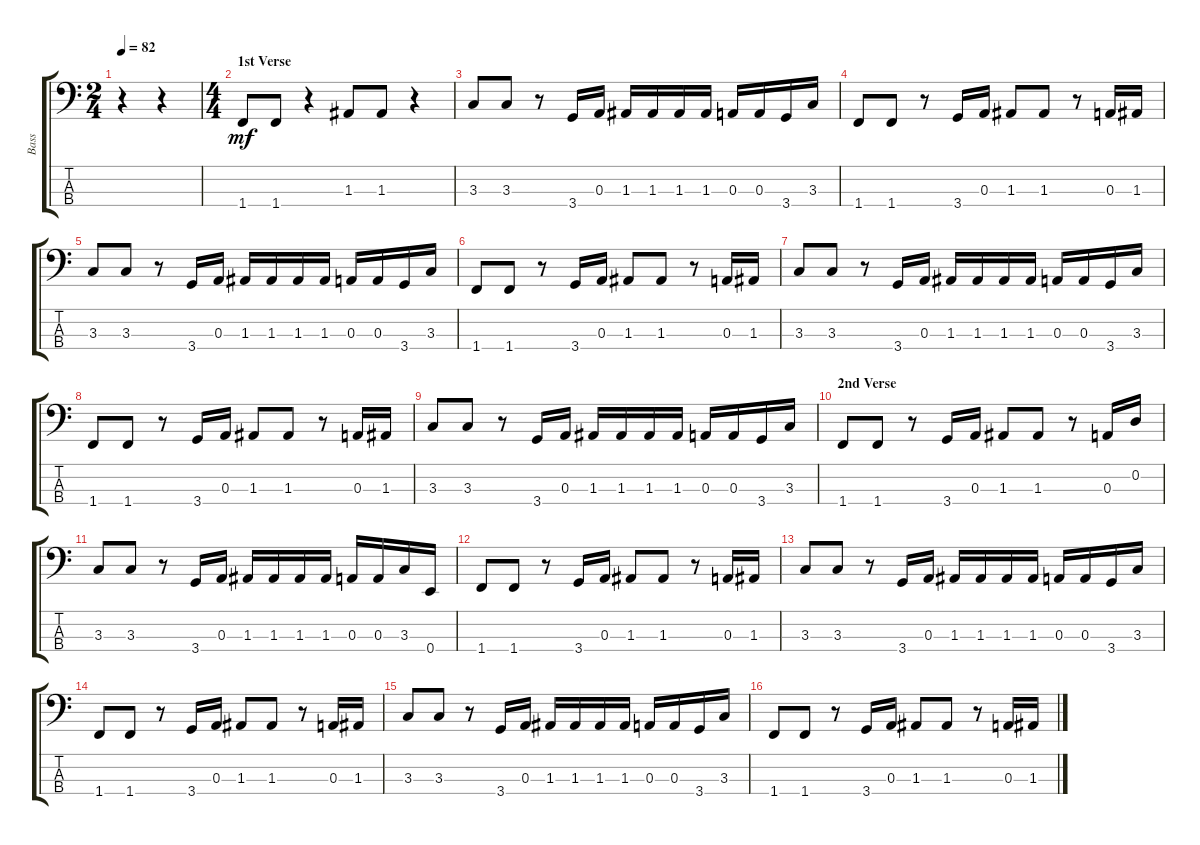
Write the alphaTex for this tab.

\track ("Bass" "Bass") {instrument electricbassfinger}
\staff {score tabs}
\tuning (G2 D2 A1 E1) {hide}
\ts (2 4)
\tempo 82
\clef f4
\ks c
r.4{dy mf instrument electricbassfinger} r.4 |
\ts (4 4)
\section ("" "1st Verse")
1.4.8 1.4.8 r.4 1.3.8 1.3.8 r.4 |
3.3.8 3.3.8 r.8 3.4.16 0.3.16 1.3.16 1.3.16 1.3.16 1.3.16 0.3.16 0.3.16 3.4.16 3.3.16 |
1.4.8 1.4.8 r.8 3.4.16 0.3.16 1.3.8 1.3.8 r.8 0.3.16 1.3.16 |
3.3.8 3.3.8 r.8 3.4.16 0.3.16 1.3.16 1.3.16 1.3.16 1.3.16 0.3.16 0.3.16 3.4.16 3.3.16 |
1.4.8 1.4.8 r.8 3.4.16 0.3.16 1.3.8 1.3.8 r.8 0.3.16 1.3.16 |
3.3.8 3.3.8 r.8 3.4.16 0.3.16 1.3.16 1.3.16 1.3.16 1.3.16 0.3.16 0.3.16 3.4.16 3.3.16 |
1.4.8 1.4.8 r.8 3.4.16 0.3.16 1.3.8 1.3.8 r.8 0.3.16 1.3.16 |
3.3.8 3.3.8 r.8 3.4.16 0.3.16 1.3.16 1.3.16 1.3.16 1.3.16 0.3.16 0.3.16 3.4.16 3.3.16 |
\section ("" "2nd Verse")
1.4.8 1.4.8 r.8 3.4.16 0.3.16 1.3.8 1.3.8 r.8 0.3.16 0.2.16 |
3.3.8 3.3.8 r.8 3.4.16 0.3.16 1.3.16 1.3.16 1.3.16 1.3.16 0.3.16 0.3.16 3.3.16 0.4.16 |
1.4.8 1.4.8 r.8 3.4.16 0.3.16 1.3.8 1.3.8 r.8 0.3.16 1.3.16 |
3.3.8 3.3.8 r.8 3.4.16 0.3.16 1.3.16 1.3.16 1.3.16 1.3.16 0.3.16 0.3.16 3.4.16 3.3.16 |
1.4.8 1.4.8 r.8 3.4.16 0.3.16 1.3.8 1.3.8 r.8 0.3.16 1.3.16 |
3.3.8 3.3.8 r.8 3.4.16 0.3.16 1.3.16 1.3.16 1.3.16 1.3.16 0.3.16 0.3.16 3.4.16 3.3.16 |
1.4.8 1.4.8 r.8 3.4.16 0.3.16 1.3.8 1.3.8 r.8 0.3.16 1.3.16
